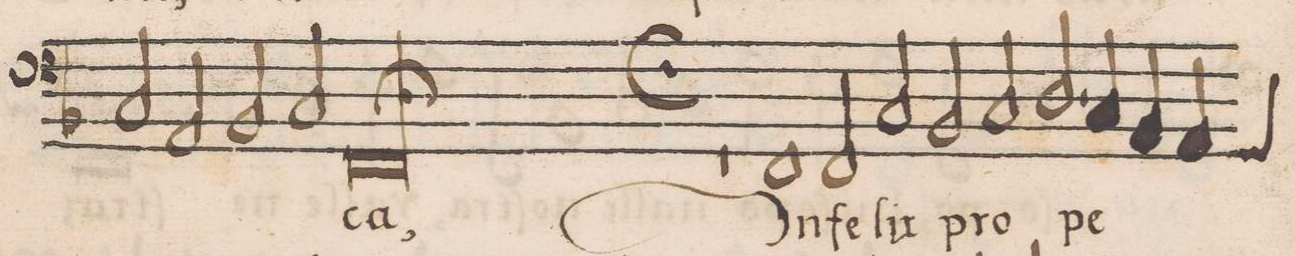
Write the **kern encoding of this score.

**kern	**text
*I"BASSVS	*
*clefF4	*
*k[b-]	*
*met(C)	*
*M2/1	*
2C/	.
2AA/	.
=85-	=85-
2BB-/	.
2C/	.
1FF;l	-ca,
=86-	=86-
*M6/2	*
*met(C.)	*
1.r	.
1FF	In
2FF/	fe-
=87-	=87-
2C/	-lix
2BB-/	pro-
2C/	.
2.D/	-pe-
4C/	.
4BB-/	.
*custos:G	*
4AA/	.
=88-	=88-
*-	*-
